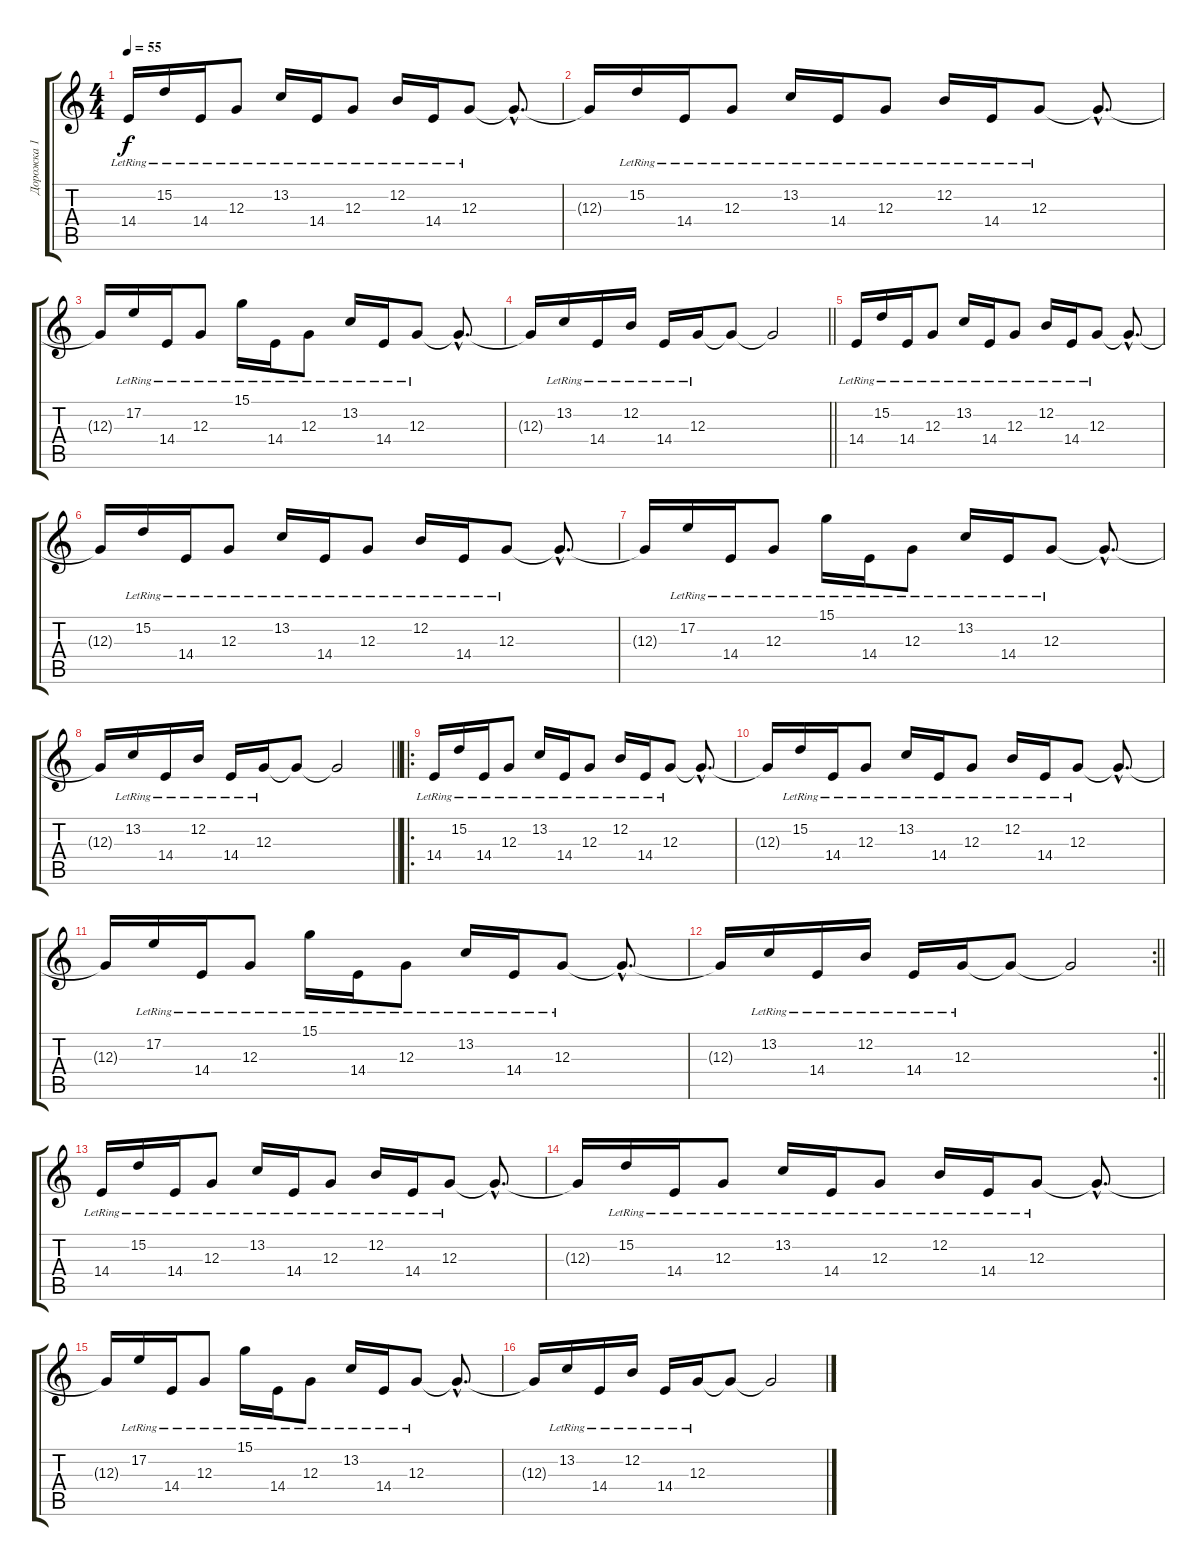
\track ("Дорожка 1" "Дорожка 1") {instrument fx4atmosphere}
\staff {score tabs}
\tuning (E4 B3 G3 D3 A2 E2) {hide}
\ts (4 4)
\tempo 55
\clef g2
\ks c
14.4{lr}.16{dy f volume 12 instrument fx4atmosphere} 15.2{lr}.16 14.4{lr}.16 12.3{lr}.8 13.2{lr}.16 14.4{lr}.16 12.3{lr}.8 12.2{lr}.16 14.4{lr}.16 12.3{lr}.8 12.3{hac t}.8{d} |
12.3{t}.16 15.2{lr}.16 14.4{lr}.16 12.3{lr}.8 13.2{lr}.16 14.4{lr}.16 12.3{lr}.8 12.2{lr}.16 14.4{lr}.16 12.3{lr}.8 12.3{hac t}.8{d} |
12.3{t}.16 17.2{lr}.16 14.4{lr}.16 12.3{lr}.8 15.1{lr}.16 14.4{lr}.16 12.3{lr}.8 13.2{lr}.16 14.4{lr}.16 12.3{lr}.8 12.3{hac t}.8{d} |
\barLineRight lightlight
12.3{t}.16 13.2{lr}.16 14.4{lr}.16 12.2{lr}.16 14.4{lr}.16 12.3{lr}.16 12.3{t}.8 12.3{t}.2 |
\section ("" "")
14.4{lr}.16 15.2{lr}.16 14.4{lr}.16 12.3{lr}.8 13.2{lr}.16 14.4{lr}.16 12.3{lr}.8 12.2{lr}.16 14.4{lr}.16 12.3{lr}.8 12.3{hac t}.8{d} |
12.3{t}.16 15.2{lr}.16 14.4{lr}.16 12.3{lr}.8 13.2{lr}.16 14.4{lr}.16 12.3{lr}.8 12.2{lr}.16 14.4{lr}.16 12.3{lr}.8 12.3{hac t}.8{d} |
12.3{t}.16 17.2{lr}.16 14.4{lr}.16 12.3{lr}.8 15.1{lr}.16 14.4{lr}.16 12.3{lr}.8 13.2{lr}.16 14.4{lr}.16 12.3{lr}.8 12.3{hac t}.8{d} |
\barLineRight lightlight
12.3{t}.16 13.2{lr}.16 14.4{lr}.16 12.2{lr}.16 14.4{lr}.16 12.3{lr}.16 12.3{t}.8 12.3{t}.2 |
\ro
\section ("" "")
14.4{lr}.16 15.2{lr}.16 14.4{lr}.16 12.3{lr}.8 13.2{lr}.16 14.4{lr}.16 12.3{lr}.8 12.2{lr}.16 14.4{lr}.16 12.3{lr}.8 12.3{hac t}.8{d} |
12.3{t}.16 15.2{lr}.16 14.4{lr}.16 12.3{lr}.8 13.2{lr}.16 14.4{lr}.16 12.3{lr}.8 12.2{lr}.16 14.4{lr}.16 12.3{lr}.8 12.3{hac t}.8{d} |
12.3{t}.16 17.2{lr}.16 14.4{lr}.16 12.3{lr}.8 15.1{lr}.16 14.4{lr}.16 12.3{lr}.8 13.2{lr}.16 14.4{lr}.16 12.3{lr}.8 12.3{hac t}.8{d} |
\rc 2
\barLineRight lightlight
12.3{t}.16 13.2{lr}.16 14.4{lr}.16 12.2{lr}.16 14.4{lr}.16 12.3{lr}.16 12.3{t}.8 12.3{t}.2 |
\section ("" "")
14.4{lr}.16 15.2{lr}.16 14.4{lr}.16 12.3{lr}.8 13.2{lr}.16 14.4{lr}.16 12.3{lr}.8 12.2{lr}.16 14.4{lr}.16 12.3{lr}.8 12.3{hac t}.8{d} |
12.3{t}.16 15.2{lr}.16 14.4{lr}.16 12.3{lr}.8 13.2{lr}.16 14.4{lr}.16 12.3{lr}.8 12.2{lr}.16 14.4{lr}.16 12.3{lr}.8 12.3{hac t}.8{d} |
12.3{t}.16 17.2{lr}.16 14.4{lr}.16 12.3{lr}.8 15.1{lr}.16 14.4{lr}.16 12.3{lr}.8 13.2{lr}.16 14.4{lr}.16 12.3{lr}.8 12.3{hac t}.8{d} |
12.3{t}.16 13.2{lr}.16 14.4{lr}.16 12.2{lr}.16 14.4{lr}.16 12.3{lr}.16 12.3{t}.8 12.3{t}.2
